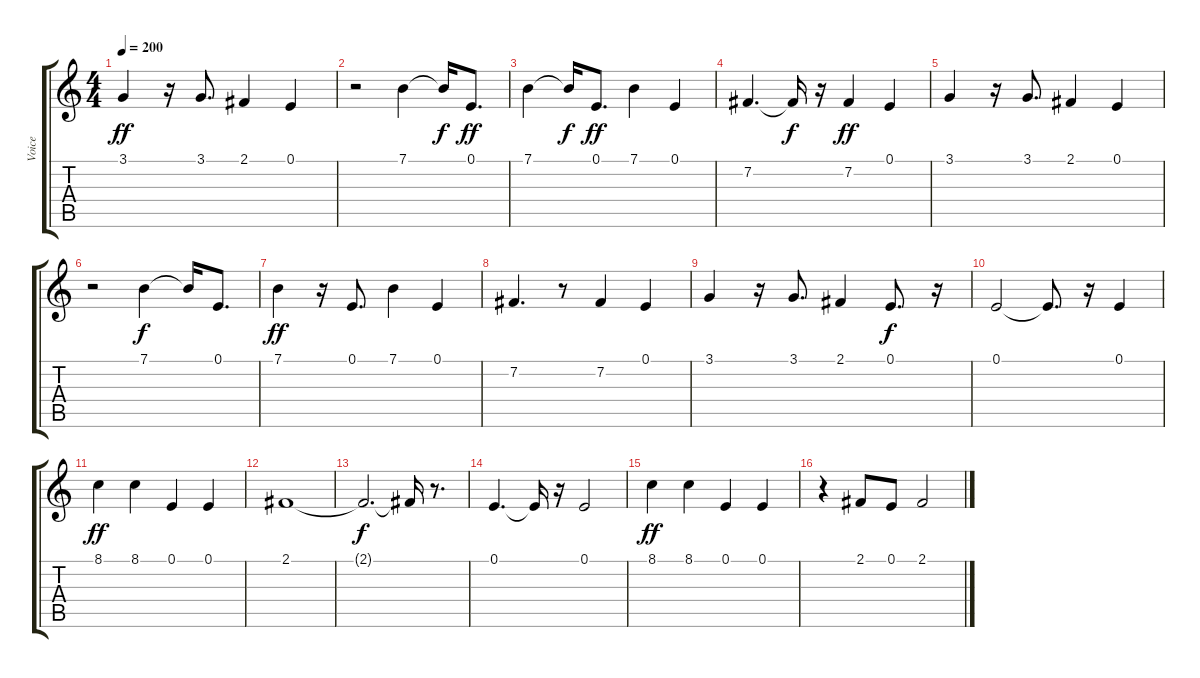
\track ("Voice" "Voice") {instrument flute}
\staff {score tabs}
\tuning (E4 B3 G3 D3 A2 E2) {hide}
\ts (4 4)
\tempo 200
\clef g2
\ks c
3.1.4{dy ff} r.16 3.1.8{d} 2.1.4 0.1.4 |
r.2 7.1.4 7.1{t}.16{dy f} 0.1.8{d dy ff} |
7.1.4 7.1{t}.16{dy f} 0.1.8{d dy ff} 7.1.4 0.1.4 |
7.2.4{d} 7.2{t}.16{dy f} r.16 7.2.4{dy ff} 0.1.4 |
3.1.4 r.16 3.1.8{d} 2.1.4 0.1.4 |
r.2 7.1.4{dy f} 7.1{t}.16 0.1.8{d} |
7.1.4{dy ff} r.16 0.1.8{d} 7.1.4 0.1.4 |
7.2.4{d} r.8 7.2.4 0.1.4 |
3.1.4 r.16 3.1.8{d} 2.1.4 0.1.8{d dy f} r.16 |
0.1.2 0.1{t}.8{d} r.16 0.1.4 |
8.1.4{dy ff} 8.1.4 0.1.4 0.1.4 |
2.1.1 |
2.1{t}.2{d dy f} 2.1{t}.16 r.8{d} |
0.1.4{d} 0.1{t}.16 r.16 0.1.2 |
8.1.4{dy ff} 8.1.4 0.1.4 0.1.4 |
r.4 2.1.8 0.1.8 2.1.2
